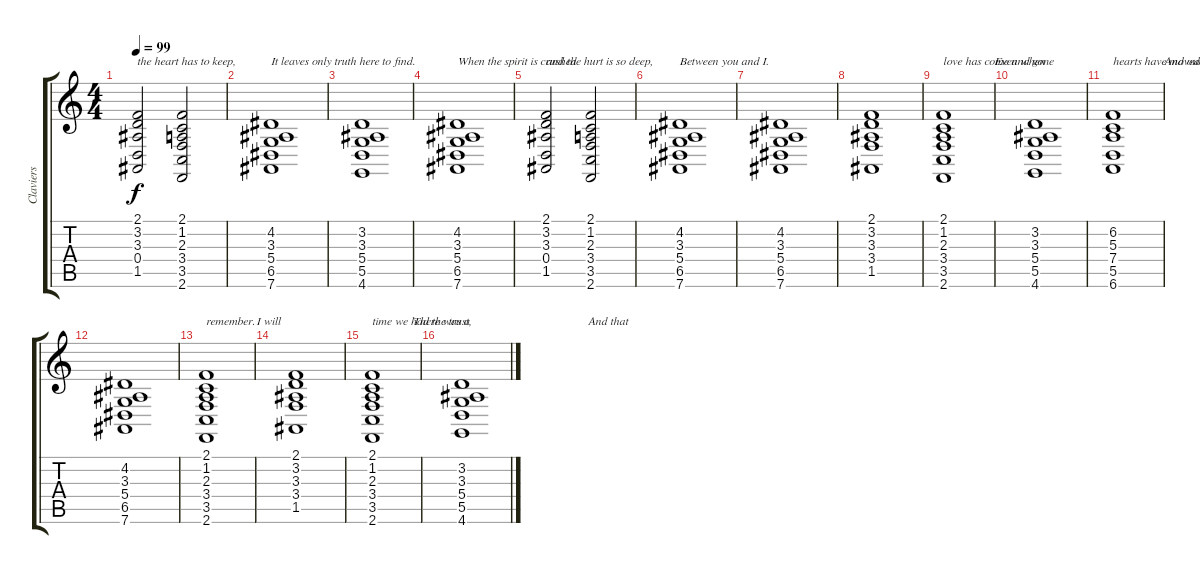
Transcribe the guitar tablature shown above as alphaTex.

\track ("Claviers" "Claviers") {instrument synthstrings2}
\staff {score tabs}
\tuning (Eb4 B3 G3 D3 A2 Eb2) {hide}
\ts (4 4)
\tempo 99
\clef g2
\ks c
(2.1 3.2 3.3 0.4 1.5).2{txt "the heart has to keep," dy f} (2.1 1.2 2.3 3.4 3.5 2.6).2 |
(4.2 3.3 5.4 6.5 7.6).1{txt "It leaves only truth here to find."} |
(3.2 3.3 5.4 5.5 4.6).1 |
(4.2 3.3 5.4 6.5 7.6).1{txt "When the spirit is crushed"} |
(2.1 3.2 3.3 0.4 1.5).2{txt "and the hurt is so deep,"} (2.1 1.2 2.3 3.4 3.5 2.6).2 |
(4.2 3.3 5.4 6.5 7.6).1{txt "Between you and I."} |
(4.2 3.3 5.4 6.5 7.6).1 |
(2.1 3.2 3.3 3.4 1.5).1{txt "                                         Even when"} |
(2.1 1.2 2.3 3.4 3.5 2.6).1{txt "love has come and gone"} |
(3.2 3.3 5.4 5.5 4.6).1{txt "                                           And our"} |
(6.2 5.3 7.4 5.5 6.6).1{txt "hearts have moved along,"} |
(4.2 3.3 5.4 6.5 7.6).1{txt "                                            I will"} |
(2.1 1.2 2.3 3.4 3.5 2.6).1{txt "remember."} |
(2.1 3.2 3.3 3.4 1.5).1{txt "                                       There was a"} |
(2.1 1.2 2.3 3.4 3.5 2.6).1{txt "time we had the trust,"} |
(3.2 3.3 5.4 5.5 4.6).1{txt "                                          And that"}
